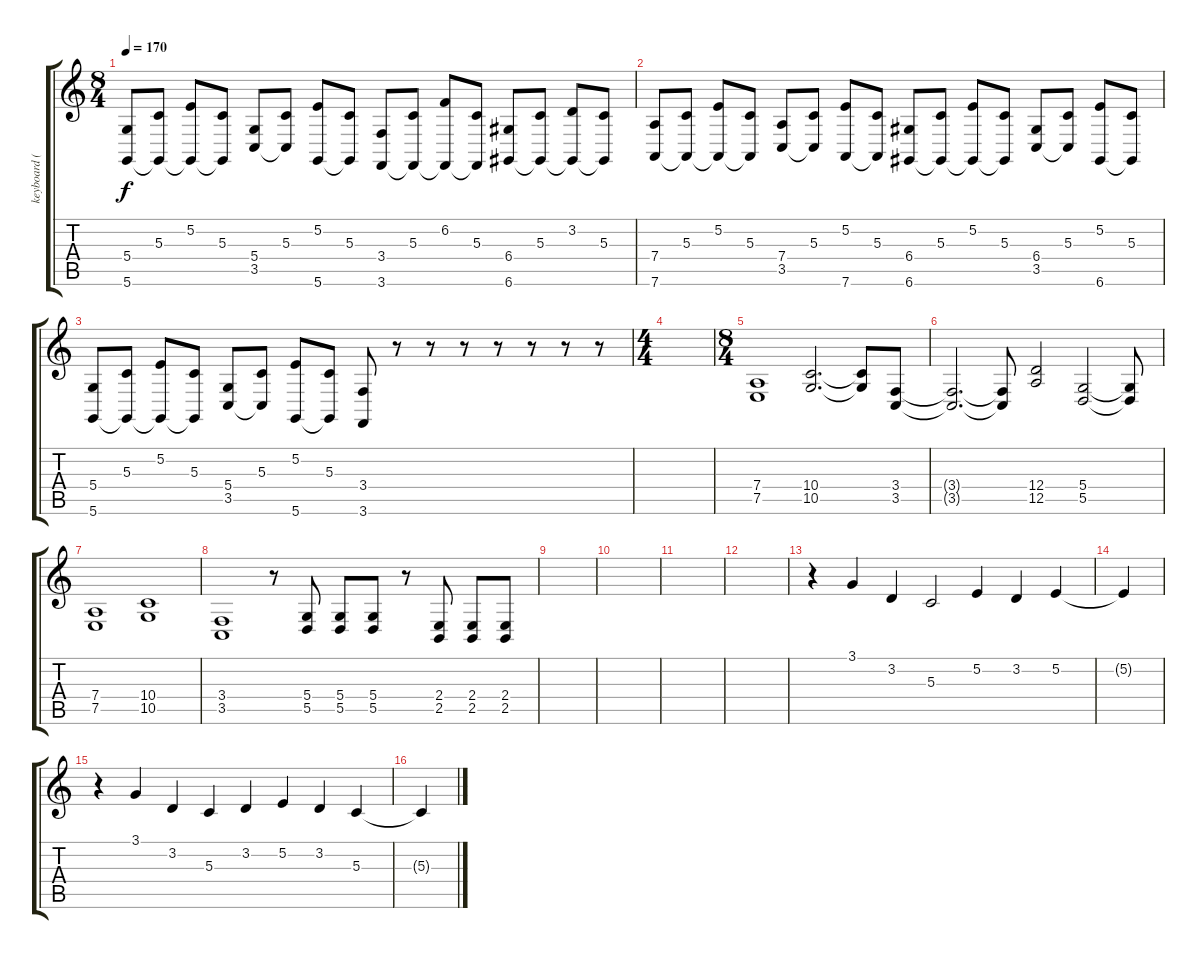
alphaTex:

\track ("keyboard (aj)" "keyboard (") {instrument electricgrandpiano}
\staff {score tabs}
\tuning (E4 B3 G3 D3 A2 D2) {hide}
\ts (8 4)
\tempo 170
\clef g2
\ks c
(5.4 5.6).8{dy f} (5.3 5.6{t}).8 (5.2 5.6{t}).8 (5.3 5.6{t}).8 (5.4 3.5).8 (5.3 3.5{t}).8 (5.2 5.6).8 (5.3 5.6{t}).8 (3.4 3.6).8 (5.3 3.6{t}).8 (6.2 3.6{t}).8 (5.3 3.6{t}).8 (6.4 6.6).8 (5.3 6.6{t}).8 (3.2 6.6{t}).8 (5.3 6.6{t}).8 |
(7.4 7.6).8{instrument churchorgan} (5.3 7.6{t}).8 (5.2 7.6{t}).8 (5.3 7.6{t}).8 (7.4 3.5).8 (5.3 3.5{t}).8 (5.2 7.6).8 (5.3 7.6{t}).8 (6.4 6.6).8 (5.3 6.6{t}).8 (5.2 6.6{t}).8 (5.3 6.6{t}).8 (6.4 3.5).8 (5.3 3.5{t}).8 (5.2 6.6).8 (5.3 6.6{t}).8 |
(5.4 5.6).8 (5.3 5.6{t}).8 (5.2 5.6{t}).8 (5.3 5.6{t}).8 (5.4 3.5).8 (5.3 3.5{t}).8 (5.2 5.6).8 (5.3 5.6{t}).8 (3.4 3.6).8 r.8 r.8 r.8 r.8 r.8 r.8 r.8 |
\ts (4 4)
|
\ts (8 4)
(7.4 7.5).1{instrument churchorgan} (10.4 10.5).2{d} (10.4{t} 10.5{t}).8 (3.4 3.5).8 |
(3.4{t} 3.5{t}).2{d} (3.4{t} 3.5{t}).8 (12.4 12.5).2 (5.4 5.5).2 (5.4{t} 5.5{t}).8 |
(7.4 7.5).1 (10.4 10.5).1 |
(3.4 3.5).1 r.8 (5.4 5.5).8 (5.4 5.5).8 (5.4 5.5).8 r.8 (2.4 2.5).8 (2.4 2.5).8 (2.4 2.5).8 |
|
|
|
|
r.4{instrument lead2sawtooth} 3.1.4 3.2.4 5.3.2 5.2.4 3.2.4 5.2.4 |
5.2{t}.4 |
r.4 3.1.4 3.2.4 5.3.4 3.2.4 5.2.4 3.2.4 5.3.4 |
5.3{t}.4
